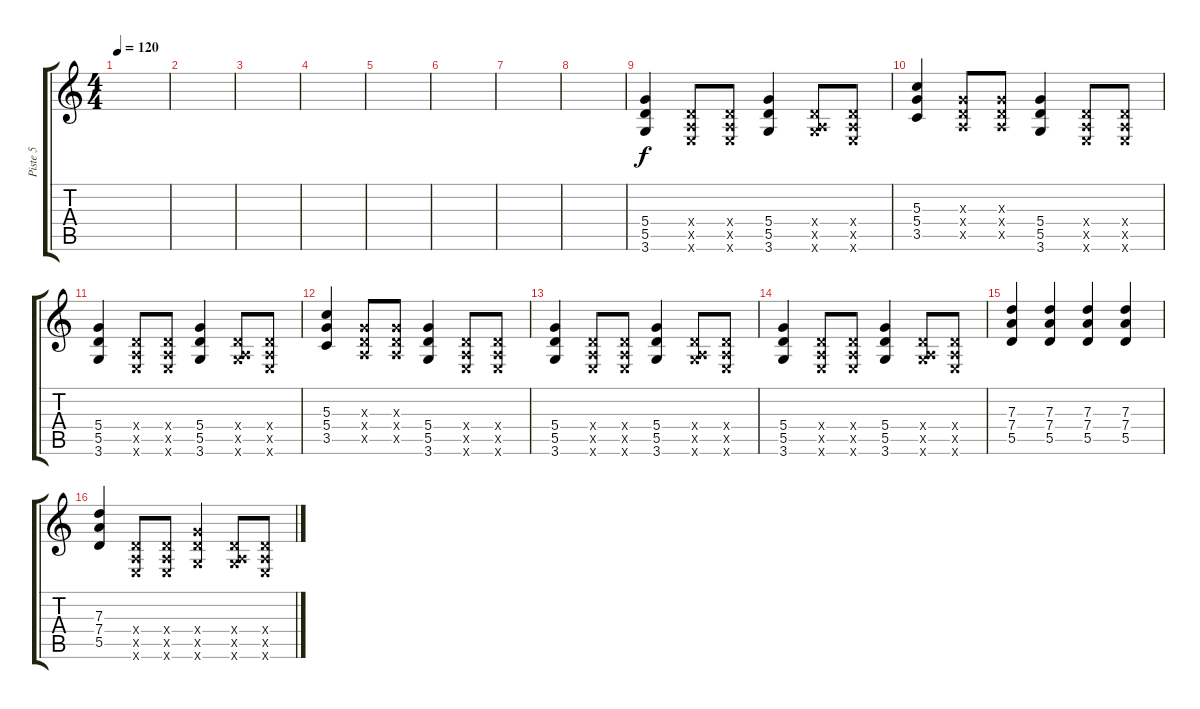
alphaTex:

\track ("Piste 5" "Piste 5") {instrument distortionguitar}
\staff {score tabs}
\tuning (E4 B3 G3 D3 A2 E2) {hide}
\ts (4 4)
\tempo 120
\clef g2
\ks c
|
|
|
|
|
|
|
|
(5.4 5.5 3.6).4 (0.4{x} 0.5{x} 0.6{x}).8 (0.4{x} 0.5{x} 0.6{x}).8 (5.4 5.5 3.6).4 (0.4{x} 0.5{x} 3.6{x}).8 (0.4{x} 0.5{x} 0.6{x}).8 |
(5.3 5.4 3.5).4 (0.3{x} 0.4{x} 0.5{x}).8 (0.3{x} 0.4{x} 0.5{x}).8 (5.4 5.5 3.6).4 (0.4{x} 0.5{x} 0.6{x}).8 (0.4{x} 0.5{x} 0.6{x}).8 |
(5.4 5.5 3.6).4 (0.4{x} 0.5{x} 0.6{x}).8 (0.4{x} 0.5{x} 0.6{x}).8 (5.4 5.5 3.6).4 (0.4{x} 0.5{x} 3.6{x}).8 (0.4{x} 0.5{x} 0.6{x}).8 |
(5.3 5.4 3.5).4 (0.3{x} 0.4{x} 0.5{x}).8 (0.3{x} 0.4{x} 0.5{x}).8 (5.4 5.5 3.6).4 (0.4{x} 0.5{x} 0.6{x}).8 (0.4{x} 0.5{x} 0.6{x}).8 |
(5.4 5.5 3.6).4 (0.4{x} 0.5{x} 0.6{x}).8 (0.4{x} 0.5{x} 0.6{x}).8 (5.4 5.5 3.6).4 (0.4{x} 0.5{x} 3.6{x}).8 (0.4{x} 0.5{x} 0.6{x}).8 |
(5.4 5.5 3.6).4 (0.4{x} 0.5{x} 0.6{x}).8 (0.4{x} 0.5{x} 0.6{x}).8 (5.4 5.5 3.6).4 (0.4{x} 0.5{x} 3.6{x}).8 (0.4{x} 0.5{x} 0.6{x}).8 |
(7.3 7.4 5.5).4 (7.3 7.4 5.5).4 (7.3 7.4 5.5).4 (7.3 7.4 5.5).4 |
(7.3 7.4 5.5).4 (0.4{x} 0.5{x} 0.6{x}).8 (0.4{x} 0.5{x} 0.6{x}).8 (5.4{x} 5.5{x} 3.6{x}).4 (0.4{x} 0.5{x} 3.6{x}).8 (0.4{x} 0.5{x} 0.6{x}).8
